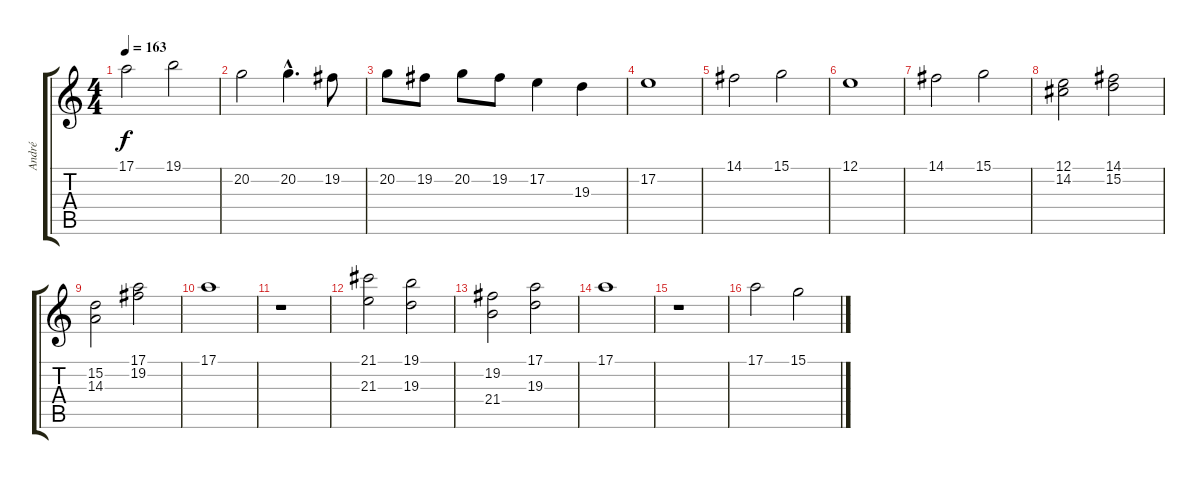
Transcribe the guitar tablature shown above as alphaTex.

\track ("André" "André") {instrument lead6voice}
\staff {score tabs}
\tuning (E4 B3 G3 D3 A2 E2) {hide}
\ts (4 4)
\tempo 163
\clef g2
\ks c
17.1.2{dy f} 19.1.2 |
20.2.2 20.2{hac}.4{d} 19.2.8 |
20.2.8 19.2.8 20.2.8 19.2.8 17.2.4 19.3.4 |
17.2.1 |
14.1.2 15.1.2 |
12.1.1 |
14.1.2 15.1.2 |
(12.1 14.2).2 (14.1 15.2).2 |
(15.2 14.3).2 (17.1 19.2).2 |
17.1.1 |
r.1 |
(21.1 21.3).2 (19.1 19.3).2 |
(19.2 21.4).2 (17.1 19.3).2 |
17.1.1 |
r.1 |
17.1.2 15.1.2
